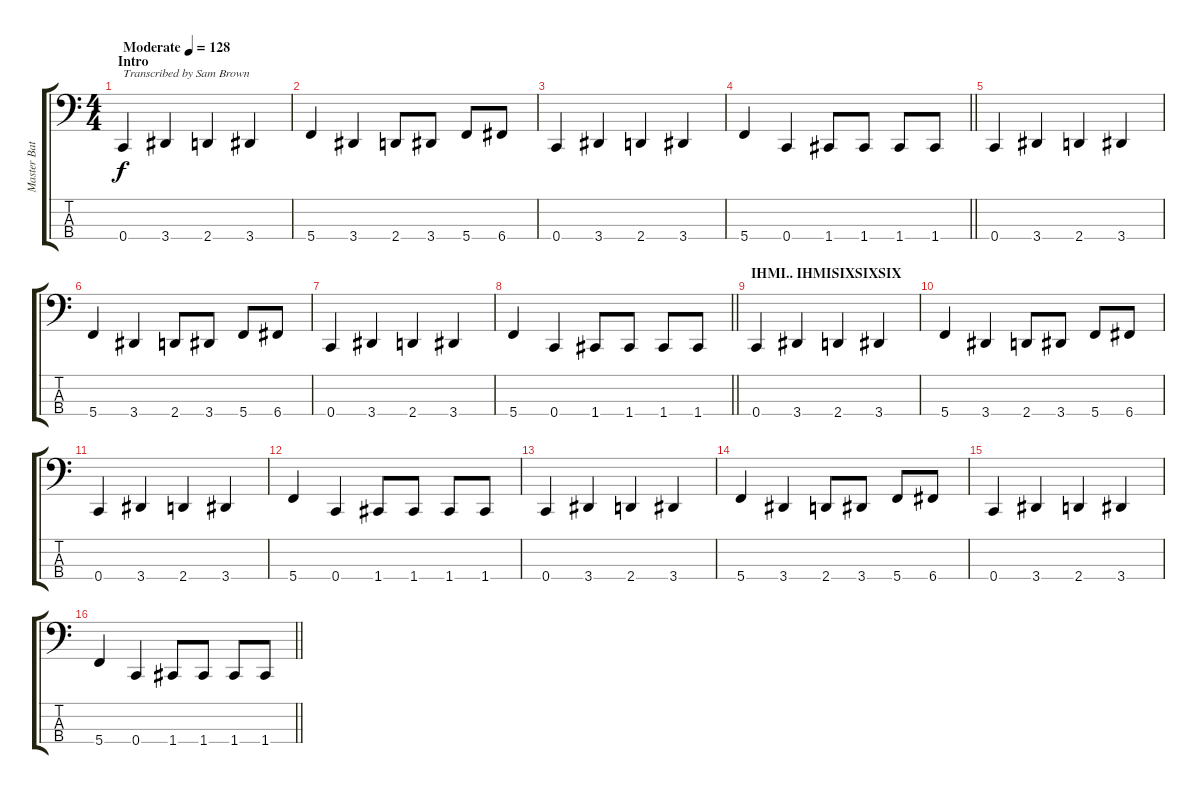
\track ("Master Bates" "Master Bat") {instrument electricbassfinger}
\staff {score tabs}
\tuning (F2 C2 G1 C1) {hide}
\ts (4 4)
\section ("" "Intro")
\tempo (128 "Moderate")
\clef f4
\ks c
0.4.4{txt "Transcribed by Sam Brown" dy f instrument electricbassfinger} 3.4.4 2.4.4 3.4.4 |
5.4.4 3.4.4 2.4.8 3.4.8 5.4.8 6.4.8 |
0.4.4 3.4.4 2.4.4 3.4.4 |
\barLineRight lightlight
5.4.4 0.4.4 1.4.8 1.4.8 1.4.8 1.4.8 |
\section ("" "")
0.4.4 3.4.4 2.4.4 3.4.4 |
5.4.4 3.4.4 2.4.8 3.4.8 5.4.8 6.4.8 |
0.4.4 3.4.4 2.4.4 3.4.4 |
\barLineRight lightlight
5.4.4 0.4.4 1.4.8 1.4.8 1.4.8 1.4.8 |
\section ("" "IHMI.. IHMISIXSIXSIX")
0.4.4 3.4.4 2.4.4 3.4.4 |
5.4.4 3.4.4 2.4.8 3.4.8 5.4.8 6.4.8 |
0.4.4 3.4.4 2.4.4 3.4.4 |
5.4.4 0.4.4 1.4.8 1.4.8 1.4.8 1.4.8 |
0.4.4 3.4.4 2.4.4 3.4.4 |
5.4.4 3.4.4 2.4.8 3.4.8 5.4.8 6.4.8 |
0.4.4 3.4.4 2.4.4 3.4.4 |
\barLineRight lightlight
5.4.4 0.4.4 1.4.8 1.4.8 1.4.8 1.4.8
